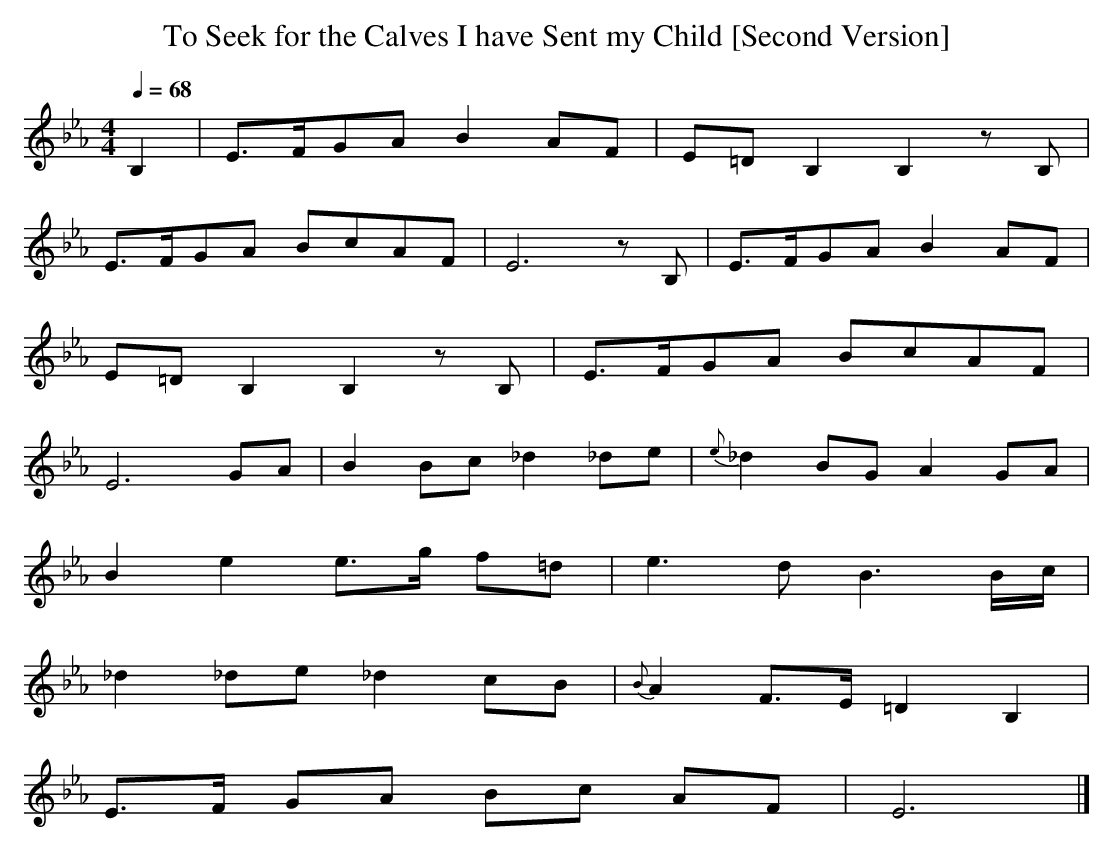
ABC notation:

X:1
T: To Seek for the Calves I have Sent my Child [Second Version]
M: 4/4
L: 1/8
Q: 1/4=68
K: Eb % 3 flats
V: 1
B,2 | E>FGA B2 AF | E=D B,2 B,2 zB, |
E>FGA BcAF | E6 zB, | E>FGA B2 AF |
E=D B,2 B,2 zB, | E>FGA BcAF |
E6 GA | B2 Bc _d2 _de | {e}_d2 BG A2 GA |
B2 e2 e>g f=d | e3d B3 B/c/ |
_d2 _de _d2 cB | {B}A2 F>E =D2 B,2 |
E>F GA Bc AF | E6 |]
